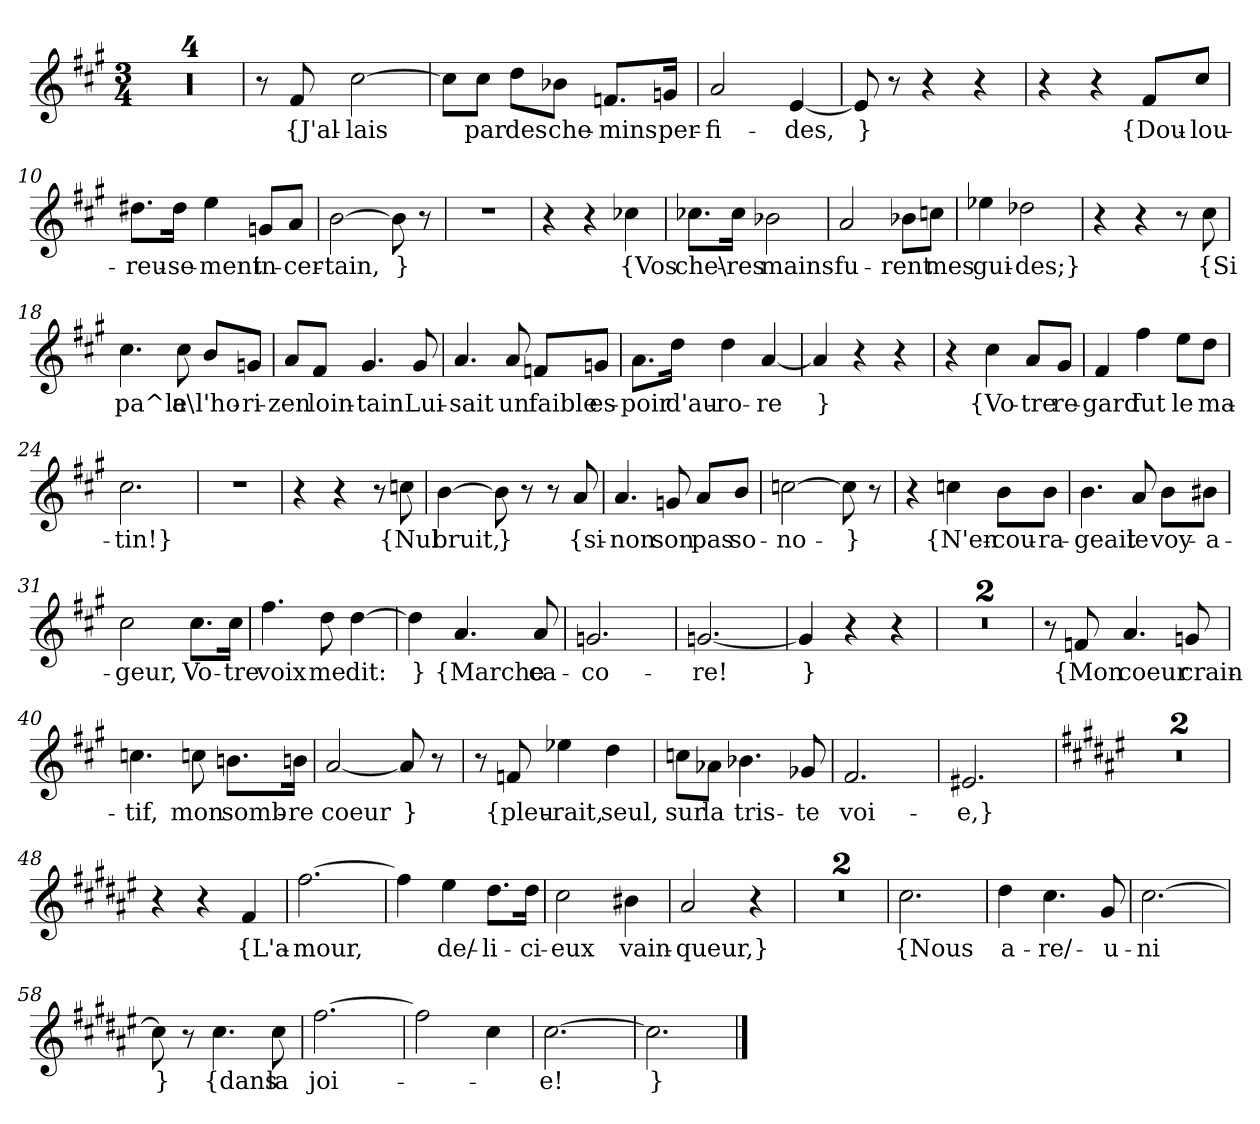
**kern	**text
*part1	*part1
*staff1	*staff1
*clefG2	*
*k[f#c#g#]	*
*M3/4	*
=1	=1
2.r	.
=2	=2
2.r	.
=3	=3
2.r	.
=4	=4
2.r	.
=5	=5
8r	.
8f#	{J'al-
[2cc#	-lais
=6	=6
8cc#\L]	.
8cc#\J	par
8dd\L	des
8b-X\J	che-
8.fn/L	-mins
16gn/Jk	per-
=7	=7
2a	-fi-
[4e	-des,
=8	=8
8e]	}
8r	.
4r	.
4r	.
=9	=9
4r	.
4r	.
8f#/L	{Dou-
8cc#/J	-lou-
=10	=10
8.dd#X\L	-reu-
16dd#\Jk	-se-
4ee	-ment
8gn/L	in-
8a/J	-cer-
=11	=11
[2b	-tain,
8b]	}
8r	.
=12	=12
2.r	.
=13	=13
4r	.
4r	.
4cc-X	{Vos
=14	=14
8.cc-X\L	che\-
16cc-\Jk	-res
2b-X	mains
=15	=15
2a	fu-
8b-X\L	-rent
8ccn\J	mes
=16	=16
4ee-X	gui-
2dd-X	-des;}
=17	=17
4r	.
4r	.
8r	.
8cc#	{Si
=18	=18
4.cc#	pa^le
8cc#	a\
8b/L	l'ho-
8gn/J	-ri-
=18	=18
8a/L	-zen
8f#/J	loin-
4.g#	-tain
8g#	Lui-
=19	=19
4.a	-sait
8a	un
8fn/L	faible
8gn/J	es-
=20	=20
8.a\L	-poir
16dd\Jk	d'au-
4dd	-ro-
[4a	-re
=21	=21
4a]	}
4r	.
4r	.
=22	=22
4r	.
4cc#	{Vo-
8a/L	-tre
8g#/J	re-
=23	=23
4f#	-gard
4ff#	fut
8ee\L	le
8dd\J	ma-
=24	=24
2.cc#	-tin!}
=25	=25
2.r	.
=25	=25
4r	.
4r	.
8r	.
8ccn	{Nul
=26	=26
[4b	bruit,
8b]	}
8r	.
8r	.
8a	{si-
=27	=27
4.a	-non
8gn	son
8a/L	pas
8b/J	so-
=28	=28
[2ccn	-no-
8ccn]	}
8r	.
=29	=29
4r	.
4ccn	{N'en-
8b\L	-cou-
8b\J	-ra-
=30	=30
4.b	-geait
8a	le
8b\L	voy-
8b#X\J	-a-
=31	=31
2cc#	-geur,
8.cc#\L	Vo-
16cc#\Jk	-tre
=32	=32
4.ff#	voix
8dd	me
[4dd	dit:
=33	=33
4dd]	}
4.a	{Marche
8a	ca-
=34	=34
2.gn	-co-
=35	=35
[2.gn	-re!
=36	=36
4gn]	}
4r	.
4r	.
=37	=37
2.r	.
=38	=38
2.r	.
=39	=39
8r	.
8fn	{Mon
4.a	coeur
8gn	crain-
=40	=40
4.ccn	-tif,
8ccn	mon
8.bn\L	somb-
16bn\Jk	-re
=41	=41
[2a	coeur
8a]	}
8r	.
=42	=42
8r	.
8fn	{pleu-
4ee-X	-rait,
4dd	seul,
=43	=43
8ccn\L	sur
8a-X\J	la
4.b-X	tris-
8g-X	-te
=44	=44
2.f#	voi-
=45	=45
2.e#X	-e,}
=46	=46
*k[f#c#g#d#a#e#]	*
2.r	.
=47	=47
2.r	.
=48	=48
4r	.
4r	.
4f#	{L'a-
=49	=49
[2.ff#	-mour,
=50	=50
4ff#]	.
4ee#	de/-
8.dd#\L	-li-
16dd#\Jk	-ci-
=51	=51
2cc#	-eux
4b#X	vain-
=52	=52
2a#	-queur,}
4r	.
=53	=53
2.r	.
=54	=54
2.r	.
=55	=55
2.cc#	{Nous
=56	=56
4dd#	a-
4.cc#	-re/-
8g#	-u-
=57	=57
[2.cc#	-ni
=58	=58
8cc#]	}
8r	.
4.cc#	{dans
8cc#	la
=59	=59
[2.ff#	joi-
=60	=60
2ff#]	.
4cc#	.
=61	=61
[2.cc#	-e!
=62	=62
2.cc#]	}
==	==
*-	*-
